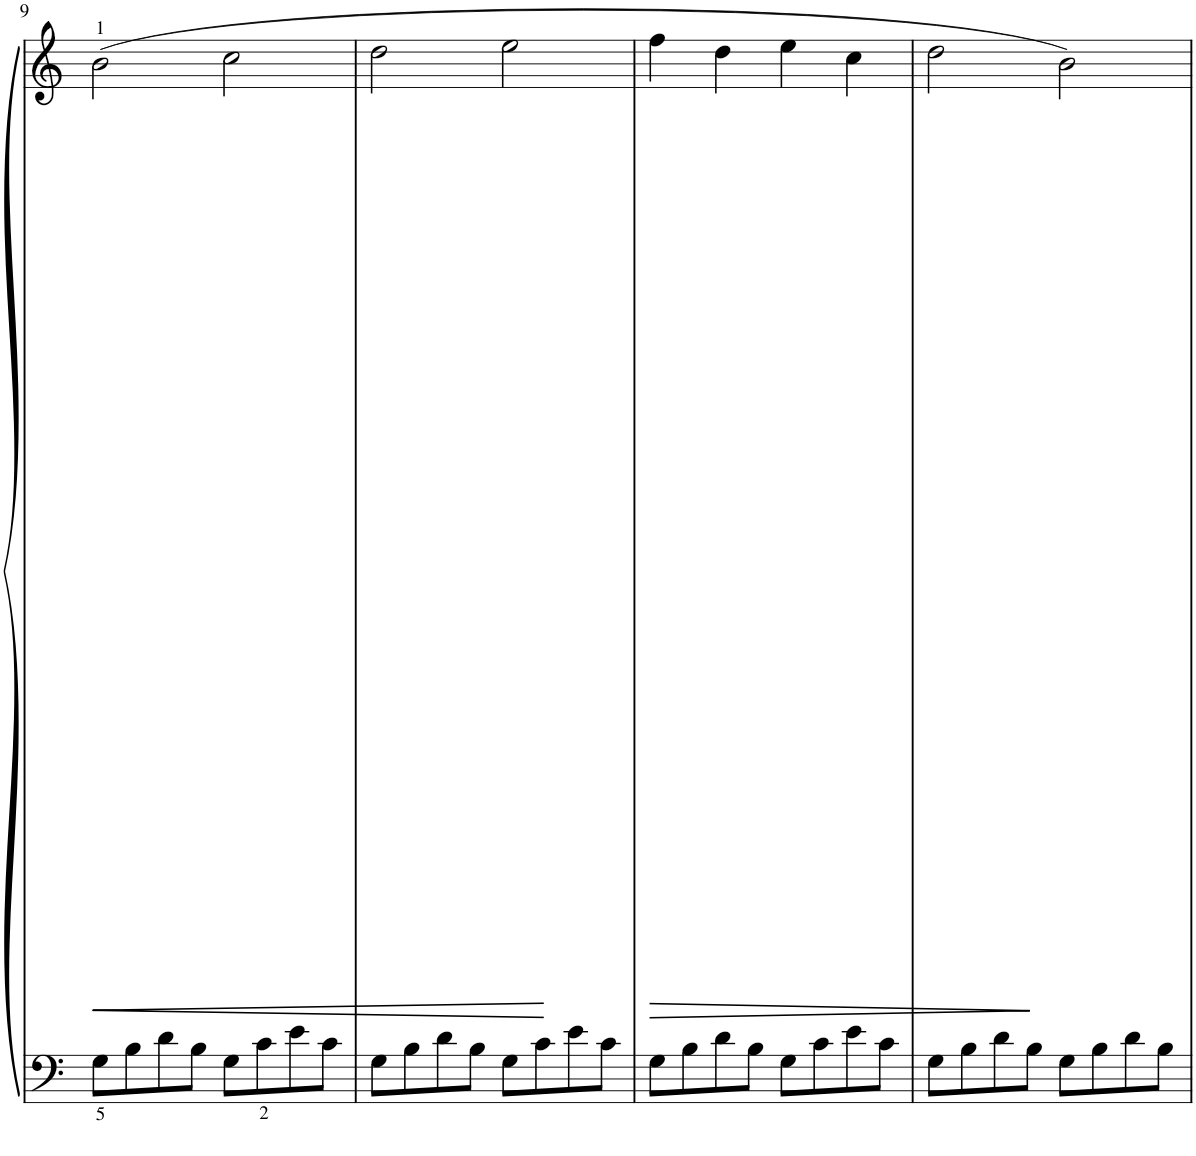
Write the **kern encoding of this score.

**kern	**kern	**dynam
*part1	*part1	*part1
*staff2	*staff1	*staff1/2
*I"Piano	*	*
*I'Pno	*	*
!!LO:PB:g=z
*clefF4	*clefG2	*
*k[]	*k[]	*
*M4/4	*M4/4	*
=9	=9	=9
!	!	!LO:HP:b
8G\L	(2b\	<
8B\	.	.
8d\	.	.
8B\J	.	.
8G\L	2cc\	.
8c\	.	.
8e\	.	.
8c\J	.	.
.	.	[
=10	=10	=10
8G\L	2dd\	.
8B\	.	.
8d\	.	.
8B\J	.	.
8G\L	2ee\	.
8c\	.	.
8e\	.	.
8c\J	.	.
=11	=11	=11
!	!	!LO:HP:b
8G\L	4ff\	>
8B\	.	.
8d\	4dd\	.
8B\J	.	.
8G\L	4ee\	.
8c\	.	.
8e\	4cc\	.
8c\J	.	.
.	.	]
=12	=12	=12
8G\L	2dd\	.
8B\	.	.
8d\	.	.
8B\J	.	.
8G\L	2b\)	.
8B\	.	.
8d\	.	.
8B\J	.	.
=	=	=
*-	*-	*-
